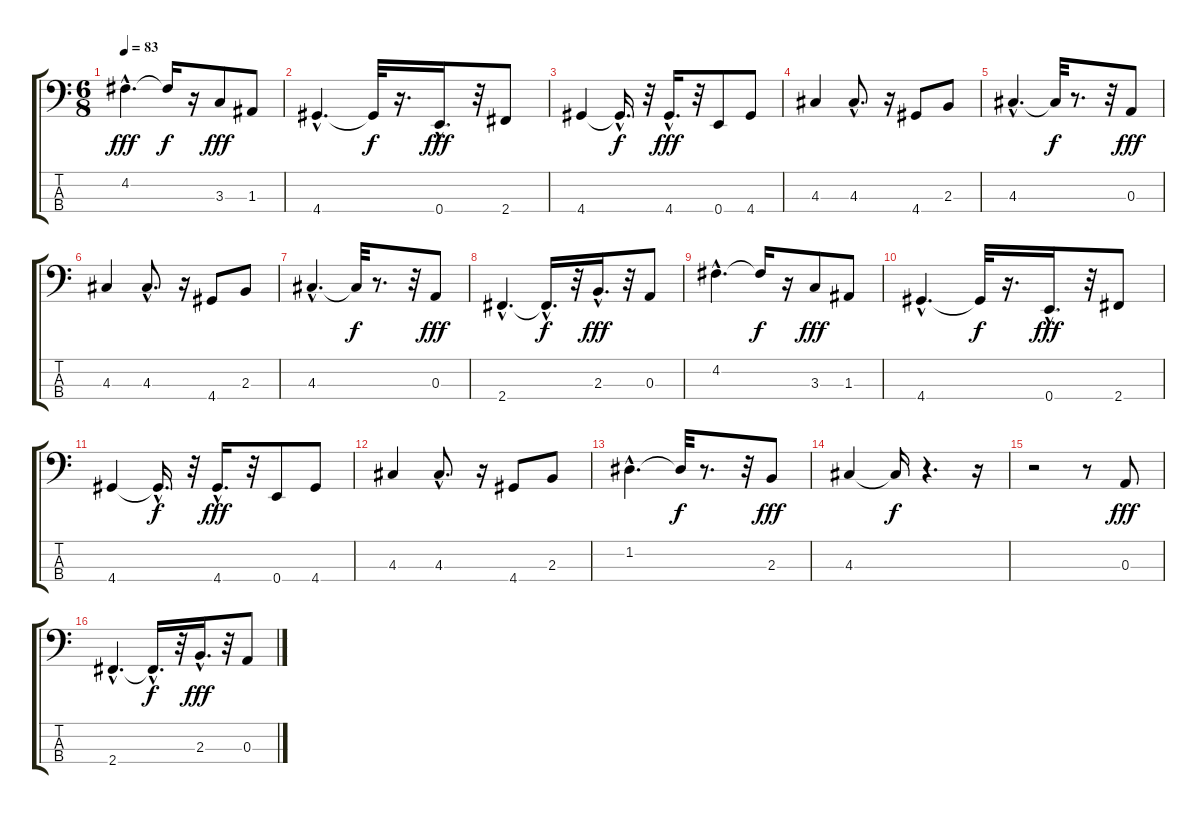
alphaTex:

\track "" {instrument electricbassfinger}
\staff {score tabs}
\tuning (G2 D2 A1 E1) {hide}
\ts (6 8)
\tempo 83
\clef f4
\ks c
4.2{hac}.4{d dy fff} 4.2{t}.16{dy f} r.16 3.3.8{dy fff} 1.3.8 |
4.4{hac}.4{d} 4.4{t}.32{dy f} r.16{d} 0.4{hac}.16{d dy fff} r.32 2.4.8 |
4.4.4 4.4{hac t}.16{d dy f} r.32 4.4{hac}.16{d dy fff} r.32 0.4.8 4.4.8 |
4.3.4 4.3{hac}.8{d} r.16 4.4.8 2.3.8 |
4.3{hac}.4{d} 4.3{t}.32{dy f} r.8{d} r.32 0.3.8{dy fff} |
4.3.4 4.3{hac}.8{d} r.16 4.4.8 2.3.8 |
4.3{hac}.4{d} 4.3{t}.32{dy f} r.8{d} r.32 0.3.8{dy fff} |
2.4{hac}.4{d} 2.4{hac t}.16{d dy f} r.32 2.3{hac}.16{d dy fff} r.32 0.3.8 |
4.2{hac}.4{d} 4.2{t}.16{dy f} r.16 3.3.8{dy fff} 1.3.8 |
4.4{hac}.4{d} 4.4{t}.32{dy f} r.16{d} 0.4{hac}.16{d dy fff} r.32 2.4.8 |
4.4.4 4.4{hac t}.16{d dy f} r.32 4.4{hac}.16{d dy fff} r.32 0.4.8 4.4.8 |
4.3.4 4.3{hac}.8{d} r.16 4.4.8 2.3.8 |
1.2{hac}.4{d} 1.2{t}.32{dy f} r.8{d} r.32 2.3.8{dy fff} |
4.3.4 4.3{t}.16{dy f} r.4{d} r.16 |
r.2 r.8 0.3.8{dy fff} |
2.4{hac}.4{d} 2.4{hac t}.16{d dy f} r.32 2.3{hac}.16{d dy fff} r.32 0.3.8
